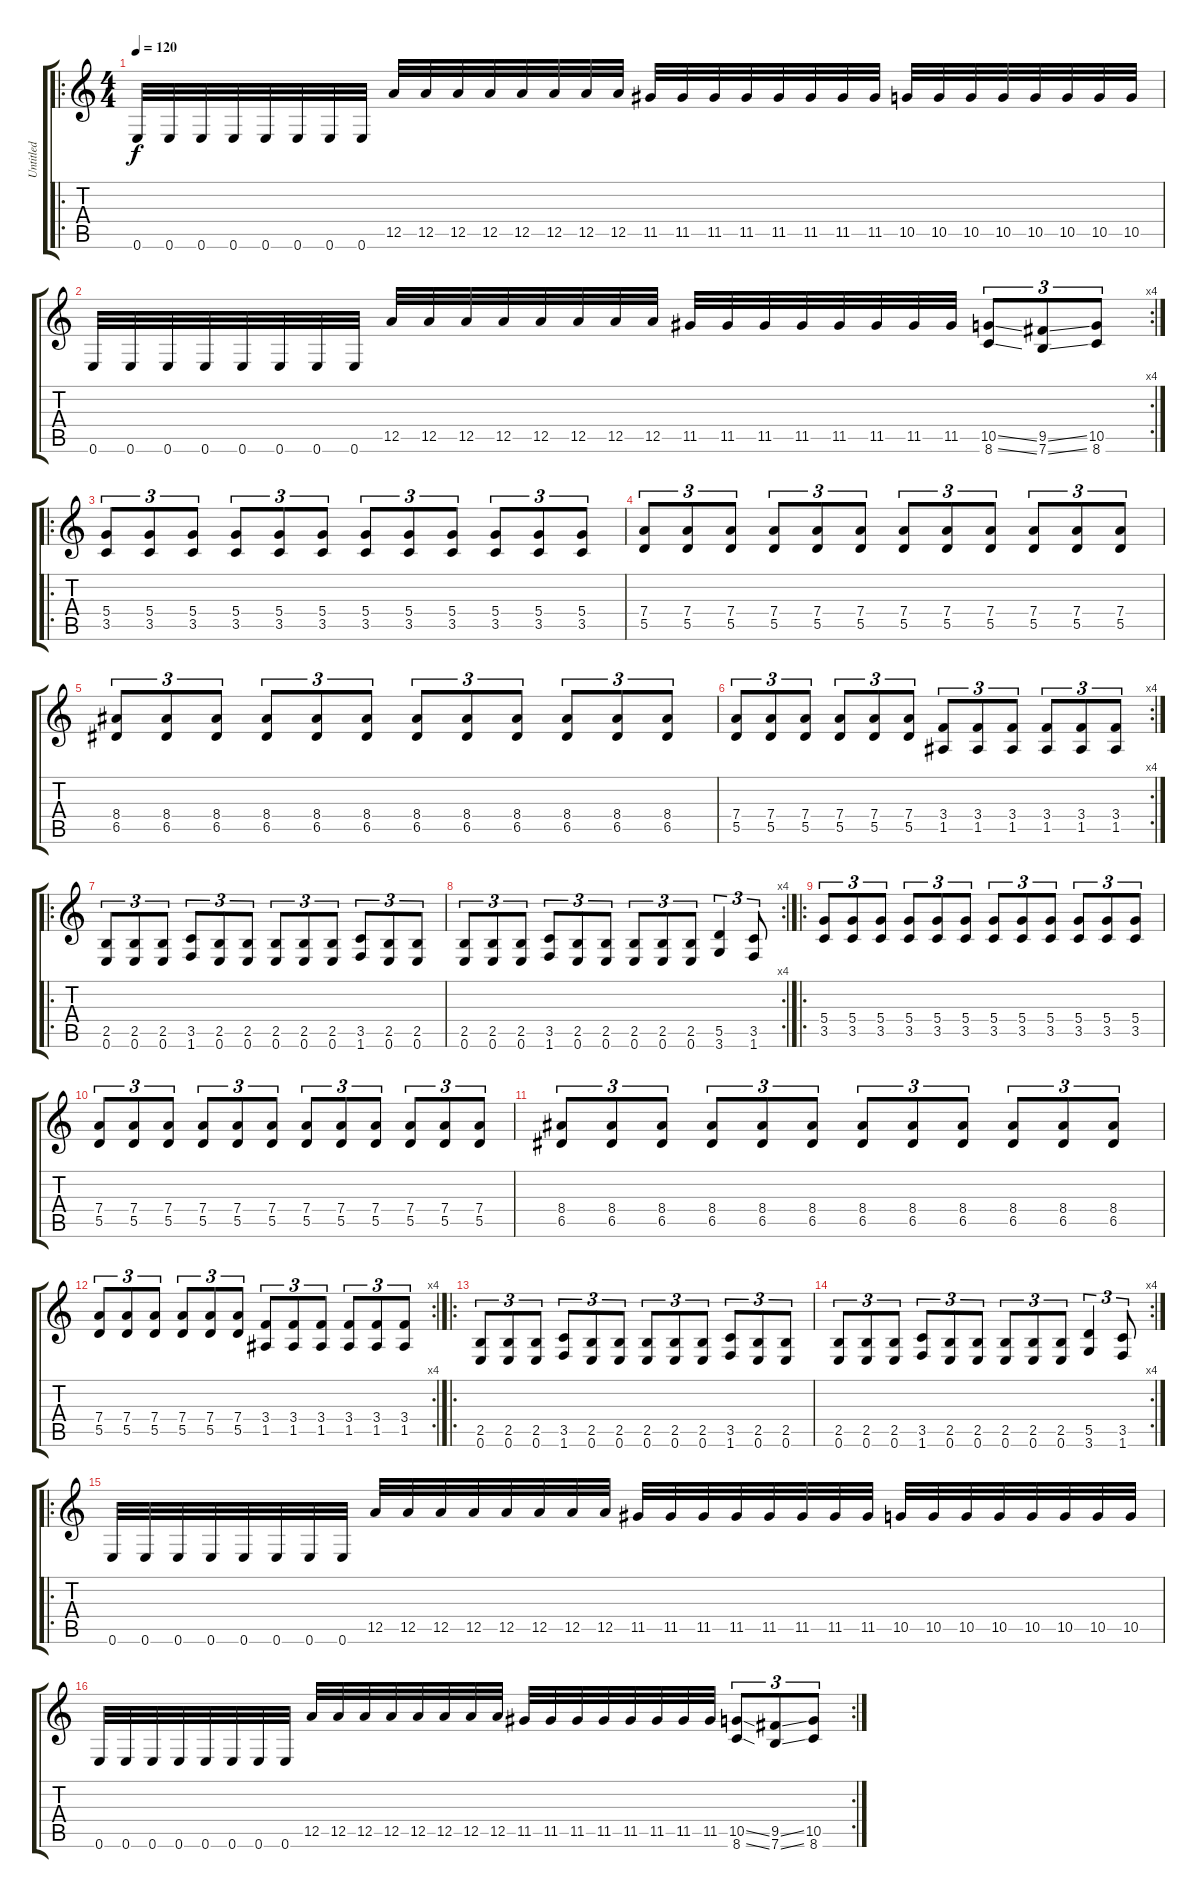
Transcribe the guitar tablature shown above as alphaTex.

\track ("Untitled" "Untitled") {instrument distortionguitar}
\staff {score tabs}
\tuning (E4 B3 G3 D3 A2 E2) {hide}
\ro
\ts (4 4)
\tempo 120
\clef g2
\ks c
0.6.32{dy f} 0.6.32 0.6.32 0.6.32 0.6.32 0.6.32 0.6.32 0.6.32 12.5.32 12.5.32 12.5.32 12.5.32 12.5.32 12.5.32 12.5.32 12.5.32 11.5.32 11.5.32 11.5.32 11.5.32 11.5.32 11.5.32 11.5.32 11.5.32 10.5.32 10.5.32 10.5.32 10.5.32 10.5.32 10.5.32 10.5.32 10.5.32 |
\rc 4
0.6.32 0.6.32 0.6.32 0.6.32 0.6.32 0.6.32 0.6.32 0.6.32 12.5.32 12.5.32 12.5.32 12.5.32 12.5.32 12.5.32 12.5.32 12.5.32 11.5.32 11.5.32 11.5.32 11.5.32 11.5.32 11.5.32 11.5.32 11.5.32 (10.5{ss} 8.6{ss}).8{tu (3 2)} (9.5{ss} 7.6{ss}).8{tu (3 2)} (10.5 8.6).8{tu (3 2)} |
\ro
(5.4 3.5).8{tu (3 2)} (5.4 3.5).8{tu (3 2)} (5.4 3.5).8{tu (3 2)} (5.4 3.5).8{tu (3 2)} (5.4 3.5).8{tu (3 2)} (5.4 3.5).8{tu (3 2)} (5.4 3.5).8{tu (3 2)} (5.4 3.5).8{tu (3 2)} (5.4 3.5).8{tu (3 2)} (5.4 3.5).8{tu (3 2)} (5.4 3.5).8{tu (3 2)} (5.4 3.5).8{tu (3 2)} |
(7.4 5.5).8{tu (3 2)} (7.4 5.5).8{tu (3 2)} (7.4 5.5).8{tu (3 2)} (7.4 5.5).8{tu (3 2)} (7.4 5.5).8{tu (3 2)} (7.4 5.5).8{tu (3 2)} (7.4 5.5).8{tu (3 2)} (7.4 5.5).8{tu (3 2)} (7.4 5.5).8{tu (3 2)} (7.4 5.5).8{tu (3 2)} (7.4 5.5).8{tu (3 2)} (7.4 5.5).8{tu (3 2)} |
(8.4 6.5).8{tu (3 2)} (8.4 6.5).8{tu (3 2)} (8.4 6.5).8{tu (3 2)} (8.4 6.5).8{tu (3 2)} (8.4 6.5).8{tu (3 2)} (8.4 6.5).8{tu (3 2)} (8.4 6.5).8{tu (3 2)} (8.4 6.5).8{tu (3 2)} (8.4 6.5).8{tu (3 2)} (8.4 6.5).8{tu (3 2)} (8.4 6.5).8{tu (3 2)} (8.4 6.5).8{tu (3 2)} |
\rc 4
(7.4 5.5).8{tu (3 2)} (7.4 5.5).8{tu (3 2)} (7.4 5.5).8{tu (3 2)} (7.4 5.5).8{tu (3 2)} (7.4 5.5).8{tu (3 2)} (7.4 5.5).8{tu (3 2)} (3.4 1.5).8{tu (3 2)} (3.4 1.5).8{tu (3 2)} (3.4 1.5).8{tu (3 2)} (3.4 1.5).8{tu (3 2)} (3.4 1.5).8{tu (3 2)} (3.4 1.5).8{tu (3 2)} |
\ro
(2.5 0.6).8{tu (3 2)} (2.5 0.6).8{tu (3 2)} (2.5 0.6).8{tu (3 2)} (3.5 1.6).8{tu (3 2)} (2.5 0.6).8{tu (3 2)} (2.5 0.6).8{tu (3 2)} (2.5 0.6).8{tu (3 2)} (2.5 0.6).8{tu (3 2)} (2.5 0.6).8{tu (3 2)} (3.5 1.6).8{tu (3 2)} (2.5 0.6).8{tu (3 2)} (2.5 0.6).8{tu (3 2)} |
\rc 4
(2.5 0.6).8{tu (3 2)} (2.5 0.6).8{tu (3 2)} (2.5 0.6).8{tu (3 2)} (3.5 1.6).8{tu (3 2)} (2.5 0.6).8{tu (3 2)} (2.5 0.6).8{tu (3 2)} (2.5 0.6).8{tu (3 2)} (2.5 0.6).8{tu (3 2)} (2.5 0.6).8{tu (3 2)} (5.5 3.6).4{tu (3 2)} (3.5 1.6).8{tu (3 2)} |
\ro
(5.4 3.5).8{tu (3 2)} (5.4 3.5).8{tu (3 2)} (5.4 3.5).8{tu (3 2)} (5.4 3.5).8{tu (3 2)} (5.4 3.5).8{tu (3 2)} (5.4 3.5).8{tu (3 2)} (5.4 3.5).8{tu (3 2)} (5.4 3.5).8{tu (3 2)} (5.4 3.5).8{tu (3 2)} (5.4 3.5).8{tu (3 2)} (5.4 3.5).8{tu (3 2)} (5.4 3.5).8{tu (3 2)} |
(7.4 5.5).8{tu (3 2)} (7.4 5.5).8{tu (3 2)} (7.4 5.5).8{tu (3 2)} (7.4 5.5).8{tu (3 2)} (7.4 5.5).8{tu (3 2)} (7.4 5.5).8{tu (3 2)} (7.4 5.5).8{tu (3 2)} (7.4 5.5).8{tu (3 2)} (7.4 5.5).8{tu (3 2)} (7.4 5.5).8{tu (3 2)} (7.4 5.5).8{tu (3 2)} (7.4 5.5).8{tu (3 2)} |
(8.4 6.5).8{tu (3 2)} (8.4 6.5).8{tu (3 2)} (8.4 6.5).8{tu (3 2)} (8.4 6.5).8{tu (3 2)} (8.4 6.5).8{tu (3 2)} (8.4 6.5).8{tu (3 2)} (8.4 6.5).8{tu (3 2)} (8.4 6.5).8{tu (3 2)} (8.4 6.5).8{tu (3 2)} (8.4 6.5).8{tu (3 2)} (8.4 6.5).8{tu (3 2)} (8.4 6.5).8{tu (3 2)} |
\rc 4
(7.4 5.5).8{tu (3 2)} (7.4 5.5).8{tu (3 2)} (7.4 5.5).8{tu (3 2)} (7.4 5.5).8{tu (3 2)} (7.4 5.5).8{tu (3 2)} (7.4 5.5).8{tu (3 2)} (3.4 1.5).8{tu (3 2)} (3.4 1.5).8{tu (3 2)} (3.4 1.5).8{tu (3 2)} (3.4 1.5).8{tu (3 2)} (3.4 1.5).8{tu (3 2)} (3.4 1.5).8{tu (3 2)} |
\ro
(2.5 0.6).8{tu (3 2)} (2.5 0.6).8{tu (3 2)} (2.5 0.6).8{tu (3 2)} (3.5 1.6).8{tu (3 2)} (2.5 0.6).8{tu (3 2)} (2.5 0.6).8{tu (3 2)} (2.5 0.6).8{tu (3 2)} (2.5 0.6).8{tu (3 2)} (2.5 0.6).8{tu (3 2)} (3.5 1.6).8{tu (3 2)} (2.5 0.6).8{tu (3 2)} (2.5 0.6).8{tu (3 2)} |
\rc 4
(2.5 0.6).8{tu (3 2)} (2.5 0.6).8{tu (3 2)} (2.5 0.6).8{tu (3 2)} (3.5 1.6).8{tu (3 2)} (2.5 0.6).8{tu (3 2)} (2.5 0.6).8{tu (3 2)} (2.5 0.6).8{tu (3 2)} (2.5 0.6).8{tu (3 2)} (2.5 0.6).8{tu (3 2)} (5.5 3.6).4{tu (3 2)} (3.5 1.6).8{tu (3 2)} |
\ro
0.6.32 0.6.32 0.6.32 0.6.32 0.6.32 0.6.32 0.6.32 0.6.32 12.5.32 12.5.32 12.5.32 12.5.32 12.5.32 12.5.32 12.5.32 12.5.32 11.5.32 11.5.32 11.5.32 11.5.32 11.5.32 11.5.32 11.5.32 11.5.32 10.5.32 10.5.32 10.5.32 10.5.32 10.5.32 10.5.32 10.5.32 10.5.32 |
\rc 2
0.6.32 0.6.32 0.6.32 0.6.32 0.6.32 0.6.32 0.6.32 0.6.32 12.5.32 12.5.32 12.5.32 12.5.32 12.5.32 12.5.32 12.5.32 12.5.32 11.5.32 11.5.32 11.5.32 11.5.32 11.5.32 11.5.32 11.5.32 11.5.32 (10.5{ss} 8.6{ss}).8{tu (3 2)} (9.5{ss} 7.6{ss}).8{tu (3 2)} (10.5 8.6).8{tu (3 2)}
